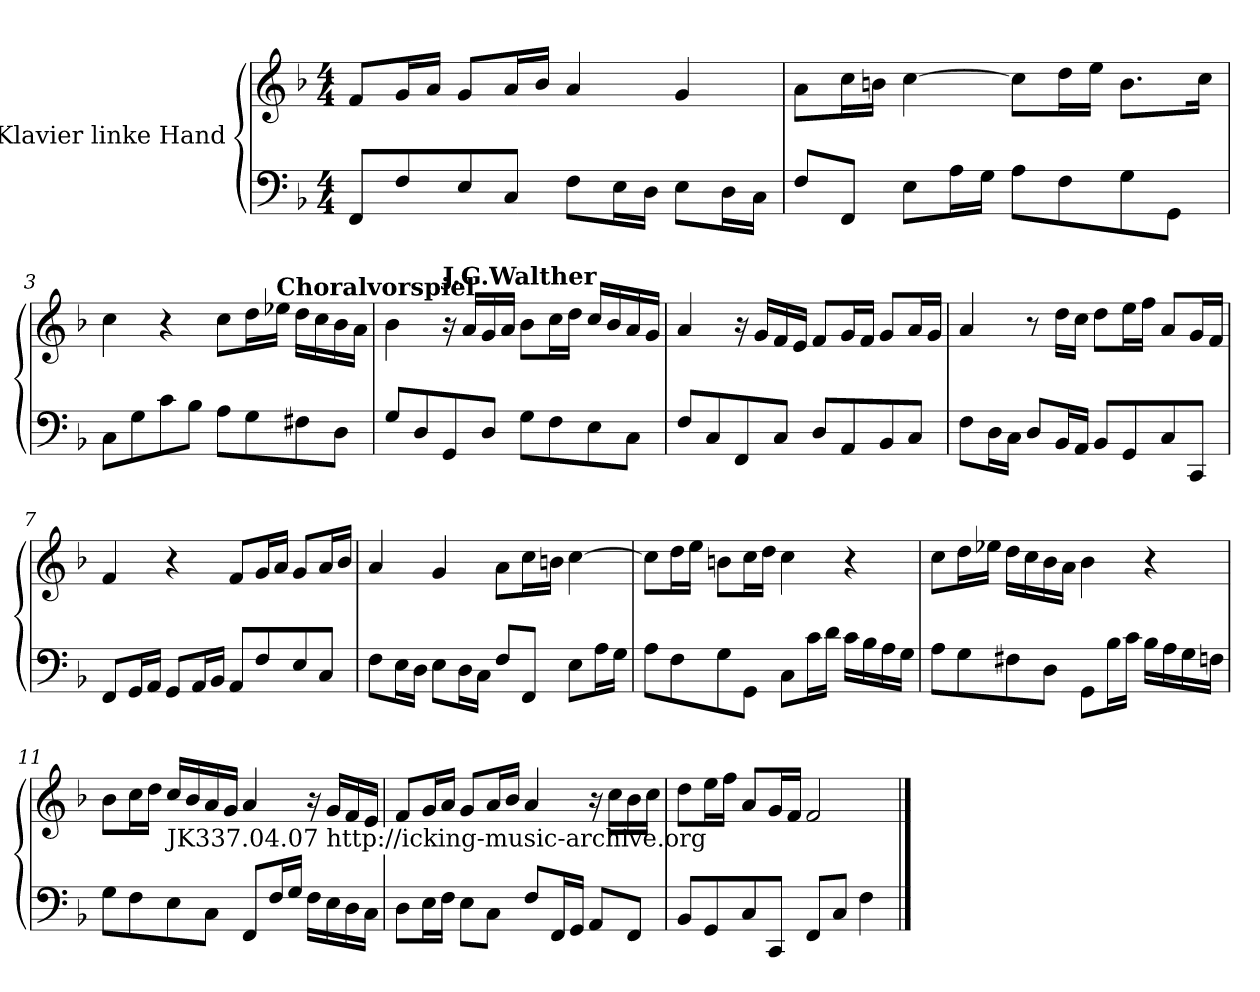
**kern	**kern
*part1	*part1
*staff2	*staff1
*I"Klavier linke Hand	*
*clefF4	*clefG2
*k[b-]	*k[b-]
*M4/4	*M4/4
=1	=1
8FF/L	8f/L
8F/	16g/L
.	16a/JJ
8E/	8g/L
8C/J	16a/L
.	16b-/JJ
8F\L	4a/
16E\L	.
16D\JJ	.
8E\L	4g/
16D\L	.
16C\JJ	.
!!LO:LB:g=z
=2	=2
8F/L	8a\L
8FF/J	16cc\L
.	16bn\JJ
8E\L	[4cc\
16A\L	.
16G\JJ	.
8A\L	8cc\L]
8F\	16dd\L
.	16ee\JJ
8G\	8.b\L
8GG\J	.
.	16cc\Jk
=3	=3
8C\L	4cc\
8G\	.
8c\	4r
8B-\J	.
8A\L	8cc\L
8G\	16dd\L
!	!LO:TX:a:B:t=Choralvorspiel
.	16ee-X\JJ
8F#X\	16dd\LL
.	16cc\
8D\J	16b-\
.	16a\JJ
!!LO:LB:g=z
=4	=4
8G/L	4b-\
8D/	.
!	!LO:TX:a:B:t=J.G.Walther
8GG/	16r
.	16a/LL
8D/J	16g/
.	16a/JJ
8G\L	8b-\L
8F\	16cc\L
.	16dd\JJ
8E\	16cc/LL
.	16b-/
8C\J	16a/
.	16g/JJ
!!LO:LB:g=z
=5	=5
8F/L	4a/
8C/	.
8FF/	16r
.	16g/LL
8C/J	16f/
.	16e/JJ
8D/L	8f/L
8AA/	16g/L
.	16f/JJ
8BB-/	8g/L
8C/J	16a/L
.	16g/JJ
=6	=6
8F\L	4a/
16D\L	.
16C\JJ	.
8D/L	8r
16BB-/L	16dd\LL
16AA/JJ	16cc\JJ
8BB-/L	8dd\L
8GG/	16ee\L
.	16ff\JJ
8C/	8a/L
8CC/J	16g/L
.	16f/JJ
!!LO:LB:g=z
=7	=7
8FF/L	4f/
16GG/L	.
16AA/JJ	.
8GG/L	4r
16AA/L	.
16BB-/JJ	.
8AA/L	8f/L
8F/	16g/L
.	16a/JJ
8E/	8g/L
8C/J	16a/L
.	16b-/JJ
=8	=8
8F\L	4a/
16E\L	.
16D\JJ	.
8E\L	4g/
16D\L	.
16C\JJ	.
8F/L	8a\L
8FF/J	16cc\L
.	16bn\JJ
8E\L	[4cc\
16A\L	.
16G\JJ	.
!!LO:LB:g=z
=9	=9
8A\L	8cc\L]
8F\	16dd\L
.	16ee\JJ
8G\	8bn\L
8GG\J	16cc\L
.	16dd\JJ
8C\L	4cc\
16c\L	.
16d\JJ	.
16c\LL	4r
16B-\	.
16A\	.
16G\JJ	.
!!LO:PB:g=z
=10	=10
8A\L	8cc\L
8G\	16dd\L
.	16ee-X\JJ
8F#X\	16dd\LL
.	16cc\
8D\J	16b-\
.	16a\JJ
8GG\L	4b-\
16B-\L	.
16c\JJ	.
16B-\LL	4r
16A\	.
16G\	.
16Fn\JJ	.
!!LO:LB:g=z
=11	=11
8G\L	8b-\L
8F\	16cc\L
.	16dd\JJ
!LO:TX:a:t=JK337.04.07 http&colon;//icking-music-archive.org	!
8E\	16cc/LL
.	16b-/
8C\J	16a/
.	16g/JJ
8FF/L	4a/
16F/L	.
16G/JJ	.
16F\LL	16r
16E\	16g/LL
16D\	16f/
16C\JJ	16e/JJ
!!LO:LB:g=z
=12	=12
8D\L	8f/L
16E\L	16g/L
16F\JJ	16a/JJ
8E\L	8g/L
8C\J	16a/L
.	16b-/JJ
8F/L	4a/
16FF/L	.
16GG/JJ	.
8AA/L	16r
.	16cc\LL
8FF/J	16b-\
.	16cc\JJ
=13	=13
8BB-/L	8dd\L
8GG/	16ee\L
.	16ff\JJ
8C/	8a/L
8CC/J	16g/L
.	16f/JJ
8FF/L	2f/
8C/J	.
4F\	.
==	==
*-	*-
